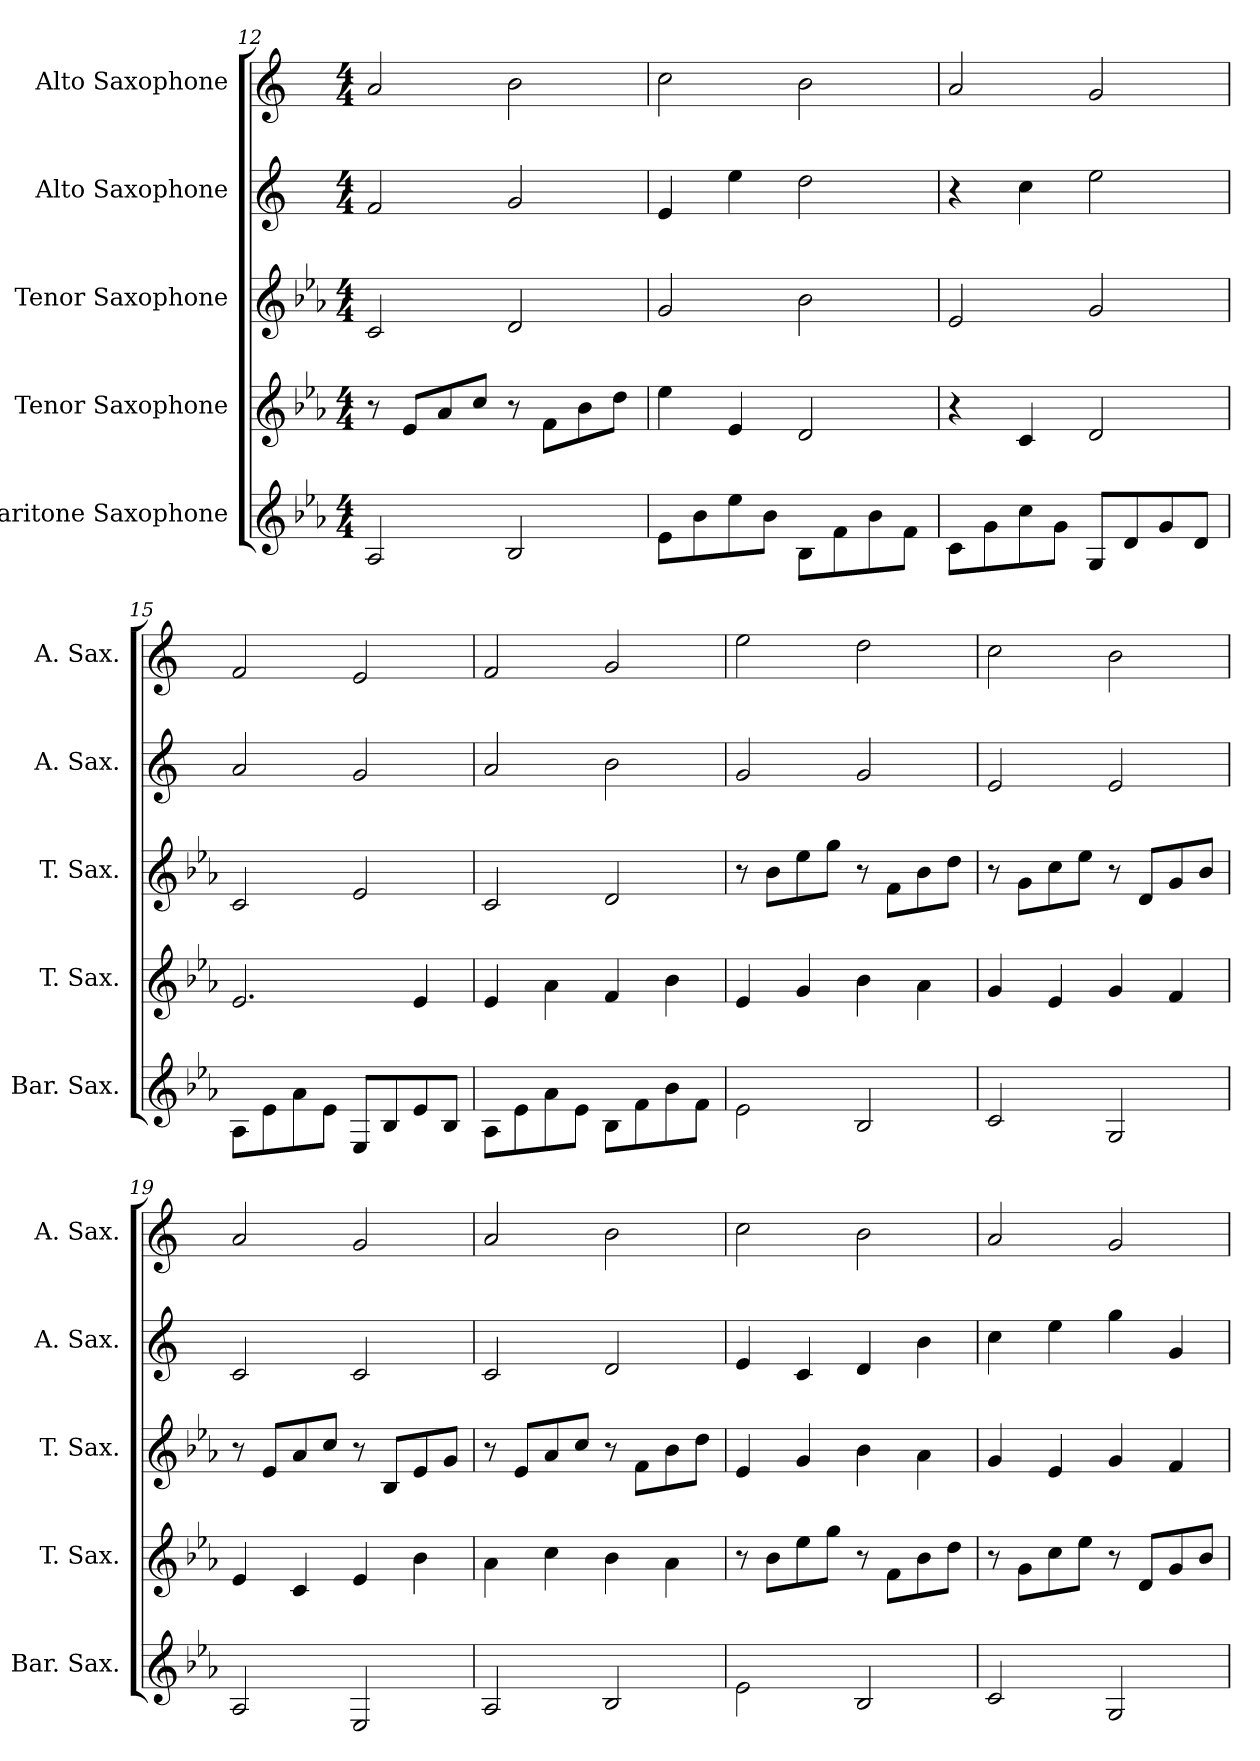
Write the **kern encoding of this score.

**kern	**kern	**kern	**kern	**kern
*part5	*part4	*part3	*part2	*part1
*staff5	*staff4	*staff3	*staff2	*staff1
*I"Baritone Saxophone	*I"Tenor Saxophone	*I"Tenor Saxophone	*I"Alto Saxophone	*I"Alto Saxophone
*I'Bar. Sax.	*I'T. Sax.	*I'T. Sax.	*I'A. Sax.	*I'A. Sax.
*clefG2	*clefG2	*clefG2	*clefG2	*clefG2
*ITrd12c21	*ITrd8c14	*ITrd8c14	*ITrd5c9	*ITrd5c9
*k[b-e-a-]	*k[b-e-a-]	*k[b-e-a-]	*k[b-e-a-]	*k[b-e-a-]
*M4/4	*M4/4	*M4/4	*M4/4	*M4/4
=12	=12	=12	=12	=12
2AA-/	8r	2C/	2A-/	2c/
.	8E-/L	.	.	.
.	8A-/	.	.	.
.	8c/J	.	.	.
2BB-/	8r	2D/	2B-/	2d\
.	8F\L	.	.	.
.	8B-\	.	.	.
.	8d\J	.	.	.
=13	=13	=13	=13	=13
8E-\L	4e-\	2G/	4G/	2e-\
8B-\	.	.	.	.
8e-\	4E-/	.	4g\	.
8B-\J	.	.	.	.
8BB-\L	2D/	2B-\	2f\	2d\
8F\	.	.	.	.
8B-\	.	.	.	.
8F\J	.	.	.	.
=14	=14	=14	=14	=14
8C\L	4r	2E-/	4r	2c/
8G\	.	.	.	.
8c\	4C/	.	4e-\	.
8G\J	.	.	.	.
8GG/L	2D/	2G/	2g\	2B-/
8D/	.	.	.	.
8G/	.	.	.	.
8D/J	.	.	.	.
!!LO:PB:g=z
=15	=15	=15	=15	=15
8AA-\L	2.E-/	2C/	2c/	2A-/
8E-\	.	.	.	.
8A-\	.	.	.	.
8E-\J	.	.	.	.
8EE-/L	.	2E-/	2B-/	2G/
8BB-/	.	.	.	.
8E-/	4E-/	.	.	.
8BB-/J	.	.	.	.
=16	=16	=16	=16	=16
8AA-\L	4E-/	2C/	2c/	2A-/
8E-\	.	.	.	.
8A-\	4A-\	.	.	.
8E-\J	.	.	.	.
8BB-\L	4F/	2D/	2d\	2B-/
8F\	.	.	.	.
8B-\	4B-\	.	.	.
8F\J	.	.	.	.
=17	=17	=17	=17	=17
2E-\	4E-/	8r	2B-/	2g\
.	.	8B-\L	.	.
.	4G/	8e-\	.	.
.	.	8g\J	.	.
2BB-/	4B-\	8r	2B-/	2f\
.	.	8F\L	.	.
.	4A-\	8B-\	.	.
.	.	8d\J	.	.
=18	=18	=18	=18	=18
2C/	4G/	8r	2G/	2e-\
.	.	8G\L	.	.
.	4E-/	8c\	.	.
.	.	8e-\J	.	.
2GG/	4G/	8r	2G/	2d\
.	.	8D/L	.	.
.	4F/	8G/	.	.
.	.	8B-/J	.	.
=19	=19	=19	=19	=19
2AA-/	4E-/	8r	2E-/	2c/
.	.	8E-/L	.	.
.	4C/	8A-/	.	.
.	.	8c/J	.	.
2EE-/	4E-/	8r	2E-/	2B-/
.	.	8BB-/L	.	.
.	4B-\	8E-/	.	.
.	.	8G/J	.	.
!!LO:LB:g=z
=20	=20	=20	=20	=20
2AA-/	4A-\	8r	2E-/	2c/
.	.	8E-/L	.	.
.	4c\	8A-/	.	.
.	.	8c/J	.	.
2BB-/	4B-\	8r	2F/	2d\
.	.	8F\L	.	.
.	4A-\	8B-\	.	.
.	.	8d\J	.	.
=21	=21	=21	=21	=21
2E-\	8r	4E-/	4G/	2e-\
.	8B-\L	.	.	.
.	8e-\	4G/	4E-/	.
.	8g\J	.	.	.
2BB-/	8r	4B-\	4F/	2d\
.	8F\L	.	.	.
.	8B-\	4A-\	4d\	.
.	8d\J	.	.	.
=22	=22	=22	=22	=22
2C/	8r	4G/	4e-\	2c/
.	8G\L	.	.	.
.	8c\	4E-/	4g\	.
.	8e-\J	.	.	.
2GG/	8r	4G/	4b-\	2B-/
.	8D/L	.	.	.
.	8G/	4F/	4B-/	.
.	8B-/J	.	.	.
=	=	=	=	=
*-	*-	*-	*-	*-
